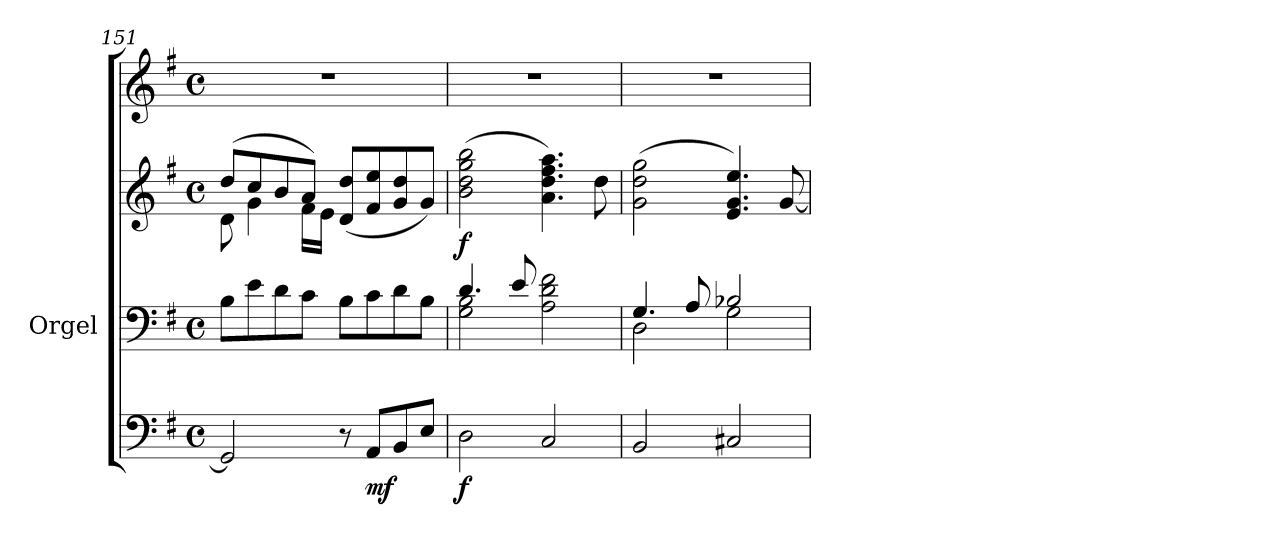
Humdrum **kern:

**kern	**dynam	**kern	**kern	**dynam	**kern
*part3	*part3	*part2	*part2	*part2	*part1
*staff4	*staff4	*staff3	*staff2	*staff2/3	*staff1
*	*	*I"Orgel	*	*	*
*	*	*I'Org.	*	*	*
*clefF4	*	*clefF4	*clefG2	*	*clefG2
*k[f#]	*	*k[f#]	*k[f#]	*	*k[f#]
*G:	*	*G:	*G:	*	*G:
*M4/4	*	*M4/4	*M4/4	*	*M4/4
*met(c)	*	*met(c)	*met(c)	*	*met(c)
=151	=151	=151	=151	=151	=151
*	*	*	*^	*	*
2GG/]	.	8B\L	(>8dd/L	8d\	.	1r
.	.	8e\	8cc/	4g\	.	.
.	.	8d\	8b/	.	.	.
.	.	8c\J	8a/J)	16f#\LL	.	.
.	.	.	.	16e\JJ	.	.
8r	.	8B\L	(>8d/ 8dd/L	2ryy	.	.
!	!LO:DY:b	!	!	!	!	!
8AA/L	mf	8c\	8f#/ 8ee/	.	.	.
8BB/	.	8d\	8g/ 8dd/	.	.	.
8E/J	.	8B\J	8g/J)	.	.	.
*	*	*	*v	*v	*	*
=152	=152	=152	=152	=152	=152
*	*	*^	*	*	*
!	!LO:DY:b	!	!	!	!LO:DY:b	!
2D\	f	4.d/	2G\ 2B\	(>2b\ 2dd\ 2gg\ 2bb\	f	1r
.	.	8e/	.	.	.	.
2C/	.	2ryy	2A\ 2d\ 2f#\	4.a\ 4.dd\ 4.ff#\ 4.aa\)	.	.
.	.	.	.	8dd\	.	.
=153	=153	=153	=153	=153	=153	=153
2BB/	.	4.G/	2D\	(>2g\ 2dd\ 2gg\	.	1r
.	.	8A/	.	.	.	.
2C#X/	.	2B-X/	2G\	4.e/ 4.g/ 4.ee/)	.	.
.	.	.	.	[8g/	.	.
*	*	*v	*v	*	*	*
=	=	=	=	=	=
*-	*-	*-	*-	*-	*-
